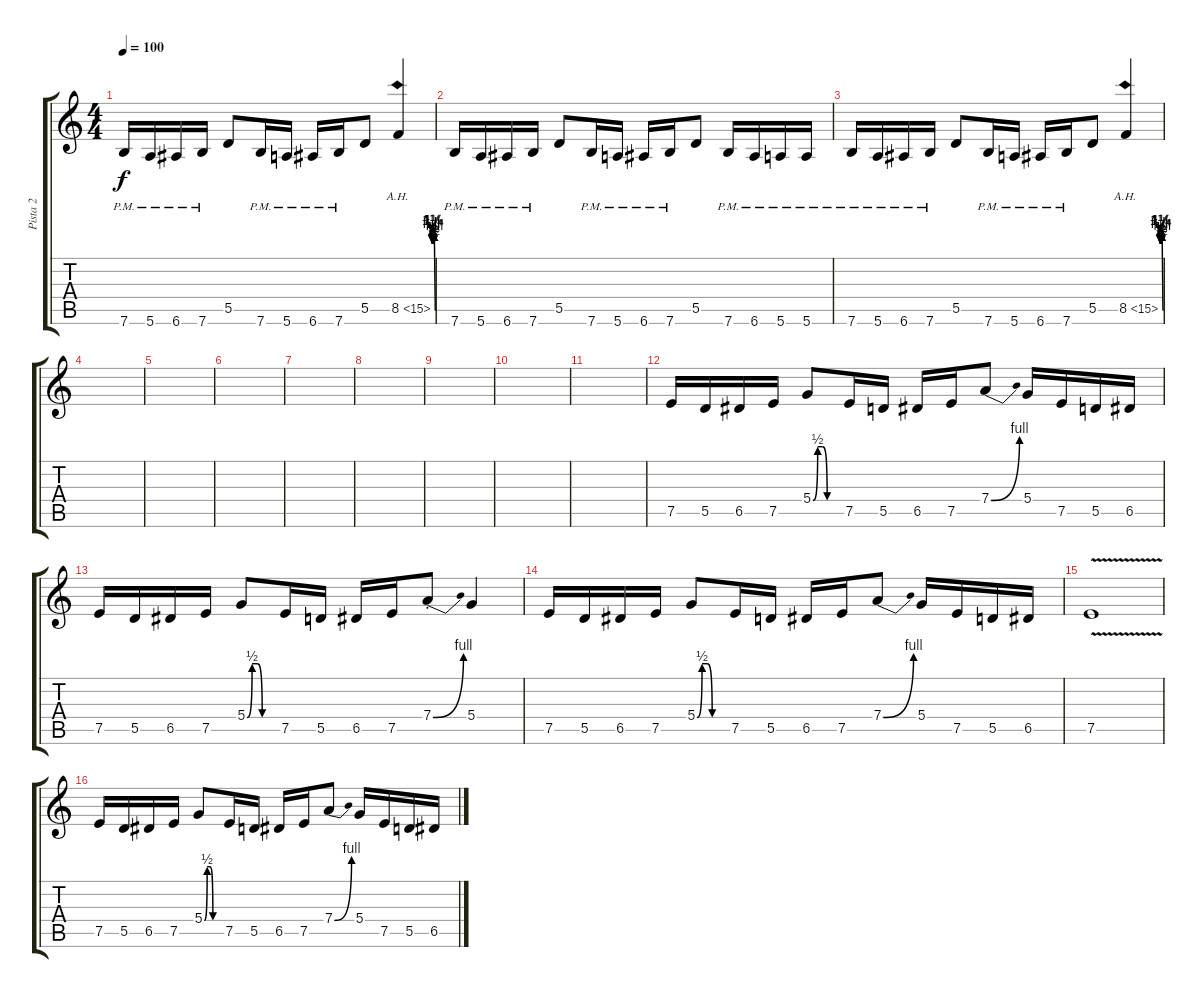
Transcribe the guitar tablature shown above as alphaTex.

\track ("Pista 2" "Pista 2") {instrument distortionguitar}
\staff {score tabs}
\tuning (E4 B3 G3 D3 A2 E2) {hide}
\ts (4 4)
\tempo 100
\clef g2
\ks c
7.6{pm}.16{dy f} 5.6{pm}.16 6.6{pm}.16 7.6{pm}.16 5.5.8 7.6{pm}.16 5.6{pm}.16 6.6{pm}.16 7.6{pm}.16 5.5.8 8.5{be (custom 0 0 15 4 20 2 25 5 29 2 35 5 39 2 45 5 50 2 55 5 60 4) ah 7}.4 |
7.6{pm}.16 5.6{pm}.16 6.6{pm}.16 7.6{pm}.16 5.5.8 7.6{pm}.16 5.6{pm}.16 6.6{pm}.16 7.6{pm}.16 5.5.8 7.6{pm}.16 6.6{pm}.16 5.6{pm}.16 5.6{pm}.16 |
7.6{pm}.16 5.6{pm}.16 6.6{pm}.16 7.6{pm}.16 5.5.8 7.6{pm}.16 5.6{pm}.16 6.6{pm}.16 7.6{pm}.16 5.5.8 8.5{be (custom 0 0 15 4 20 2 25 5 29 2 35 5 39 2 45 5 50 2 55 5 60 4) ah 7}.4 |
|
|
|
|
|
|
|
|
7.5.16 5.5.16 6.5.16 7.5.16 5.4{be (custom 0 0 10 2 20 2 30 0 60 0)}.8 7.5.16 5.5.16 6.5.16 7.5.16 7.4{be (bend 0 0 60 4)}.8 5.4.16 7.5.16 5.5.16 6.5.16 |
7.5.16 5.5.16 6.5.16 7.5.16 5.4{be (custom 0 0 10 2 20 2 30 0 60 0)}.8 7.5.16 5.5.16 6.5.16 7.5.16 7.4{be (bend 0 0 60 4) st}.8 5.4.4 |
7.5.16 5.5.16 6.5.16 7.5.16 5.4{be (custom 0 0 10 2 20 2 30 0 60 0)}.8 7.5.16 5.5.16 6.5.16 7.5.16 7.4{be (bend 0 0 60 4)}.8 5.4.16 7.5.16 5.5.16 6.5.16 |
7.5{v}.1 |
7.5.16 5.5.16 6.5.16 7.5.16 5.4{be (custom 0 0 10 2 20 2 30 0 60 0)}.8 7.5.16 5.5.16 6.5.16 7.5.16 7.4{be (bend 0 0 60 4)}.8 5.4.16 7.5.16 5.5.16 6.5.16
